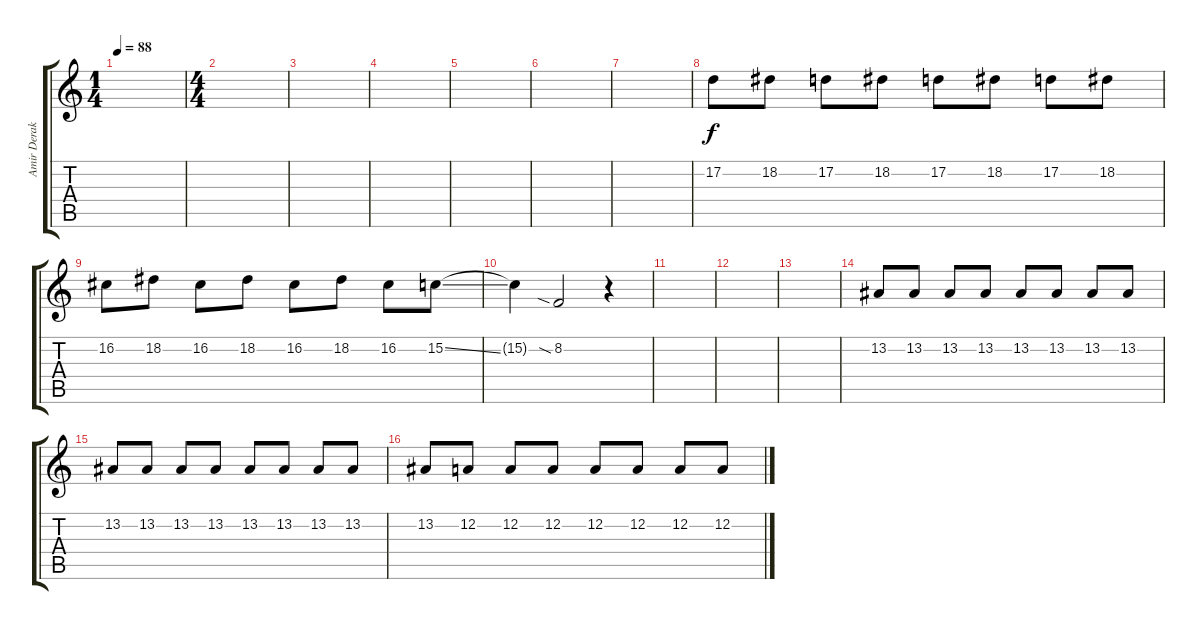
\track ("Amir Derakh - G-Synth" "Amir Derak") {instrument lead1square}
\staff {score tabs}
\tuning (D4 A3 F3 C3 G2 C2) {hide}
\ts (1 4)
\tempo 88
\clef g2
\ks c
|
\ts (4 4)
|
|
|
|
|
|
17.2.8{volume 16 balance 16} 18.2.8 17.2.8 18.2.8 17.2.8 18.2.8 17.2.8 18.2.8 |
16.2.8 18.2.8 16.2.8 18.2.8 16.2.8 18.2.8 16.2.8 15.2{ss}.8 |
15.2{t}.4 8.2{sia}.2 r.4 |
|
|
|
13.2.8{volume 15 balance 8} 13.2.8 13.2.8 13.2.8 13.2.8 13.2.8 13.2.8 13.2.8 |
13.2.8 13.2.8 13.2.8 13.2.8 13.2.8 13.2.8 13.2.8 13.2.8 |
13.2.8 12.2.8 12.2.8 12.2.8 12.2.8 12.2.8 12.2.8 12.2.8
